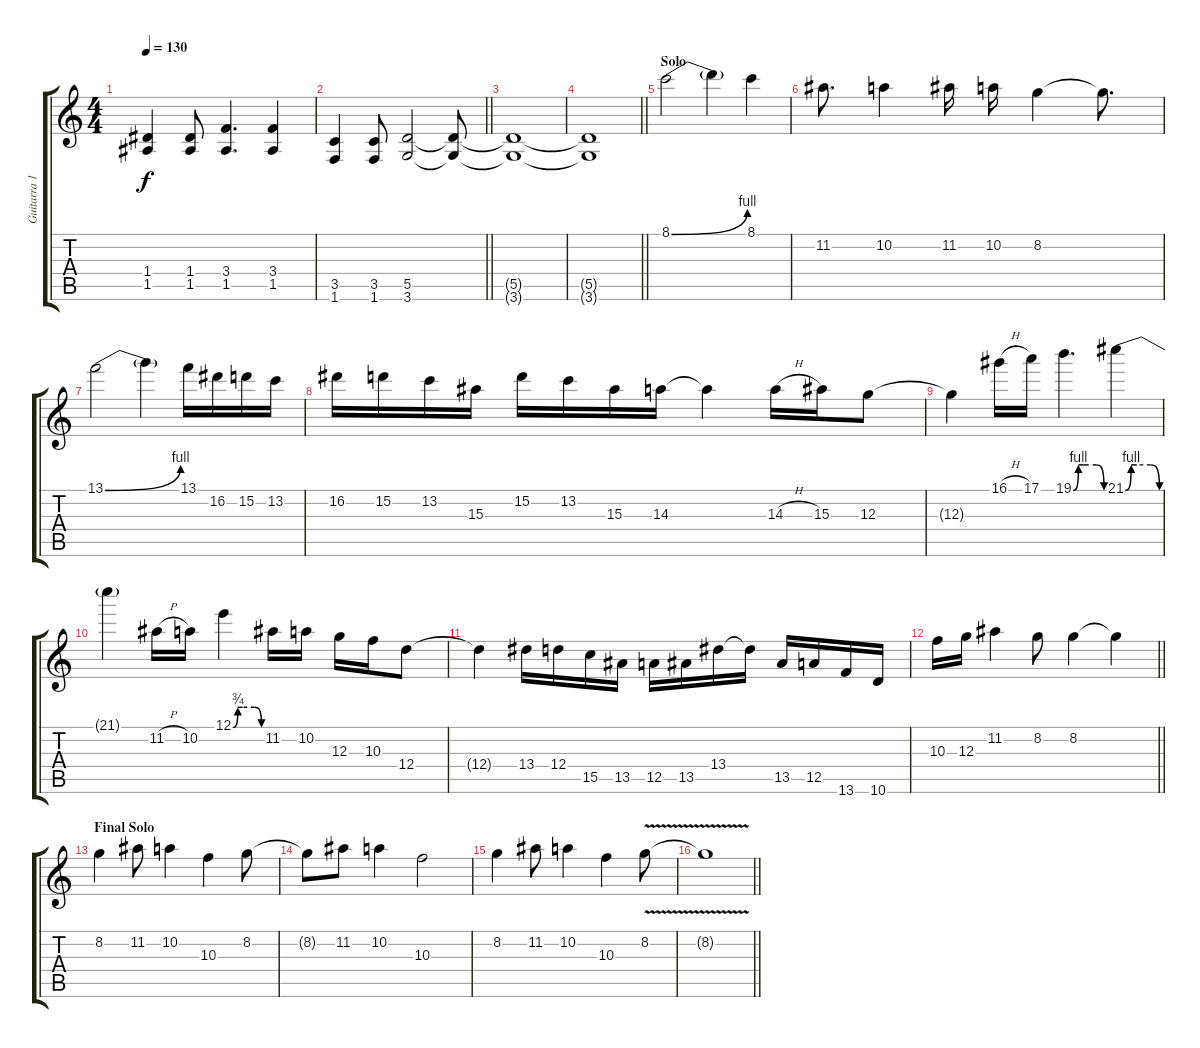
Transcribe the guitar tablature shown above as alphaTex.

\track ("Guitarra 1" "Guitarra 1") {instrument distortionguitar}
\staff {score tabs}
\tuning (E4 B3 G3 D3 A2 E2) {hide}
\ts (4 4)
\tempo 130
\clef g2
\ks c
(1.4 1.5).4{dy f} (1.4 1.5).8 (3.4 1.5).4{d} (3.4 1.5).4 |
\barLineRight lightlight
(3.5 1.6).4 (3.5 1.6).8 (5.5 3.6).2 (5.5{t} 3.6{t}).8 |
(5.5{t} 3.6{t}).1 |
\barLineRight lightlight
(5.5{t} 3.6{t}).1 |
\section ("" "Solo")
8.1{be (bend 0 0 60 4)}.2 8.1{t}.4 8.1.4 |
11.2.8{d} 10.2.4 11.2.16 10.2.16 8.2.4 8.2{t}.8{d} |
13.1{be (bend 0 0 60 4)}.2 13.1{t}.4 13.1.16 16.2.16 15.2.16 13.2.16 |
16.2.16 15.2.16 13.2.16 15.3.16 15.2.16 13.2.16 15.3.16 14.3.16 14.3{t}.4 14.3{h}.16 15.3.16 12.3.8 |
12.3{t}.4 16.1{h}.16 17.1.16 19.1{be (custom 0 0 10 4 20 4 30 4 45 4 60 0)}.4{d} 21.1{be (custom 0 0 10 4 20 4 44 4 60 0)}.4 |
21.1{t}.4 11.2{h}.16 10.2.16 12.1{be (custom 0 0 10 3 20 3 45 3 60 0)}.4 11.2.16 10.2.16 12.3.16 10.3.16 12.4.8 |
12.4{t}.4 13.4.16 12.4.16 15.5.16 13.5.16 12.5.16 13.5.16 13.4.16 13.4{t}.16 13.5.16 12.5.16 13.6.16 10.6.16 |
\barLineRight lightlight
10.3.16 12.3.16 11.2.4 8.2.8 8.2.4 8.2{t}.4 |
\section ("" "Final Solo")
8.2.4 11.2.8 10.2.4 10.3.4 8.2.8 |
8.2{t}.8 11.2.8 10.2.4 10.3.2 |
8.2.4 11.2.8 10.2.4 10.3.4 8.2{v}.8 |
\barLineRight lightlight
8.2{t}.1
